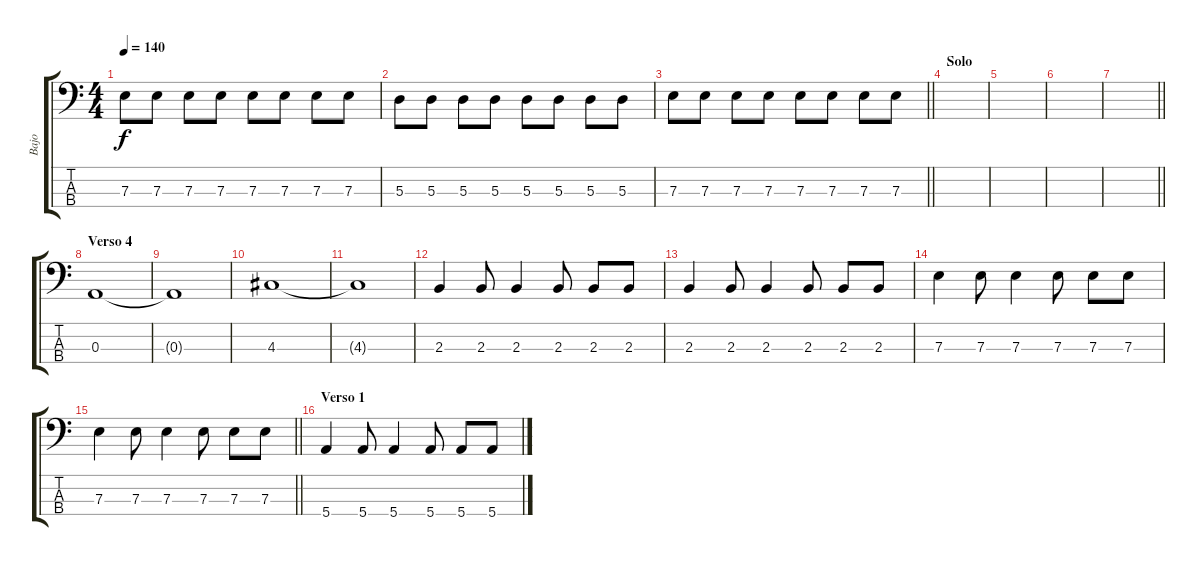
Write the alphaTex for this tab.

\track ("Bajo" "Bajo") {instrument electricbassfinger}
\staff {score tabs}
\tuning (G2 D2 A1 E1) {hide}
\ts (4 4)
\tempo 140
\clef f4
\ks c
7.3.8{dy f} 7.3.8 7.3.8 7.3.8 7.3.8 7.3.8 7.3.8 7.3.8 |
5.3.8 5.3.8 5.3.8 5.3.8 5.3.8 5.3.8 5.3.8 5.3.8 |
\barLineRight lightlight
7.3.8 7.3.8 7.3.8 7.3.8 7.3.8 7.3.8 7.3.8 7.3.8 |
\section ("" "Solo")
|
|
|
\barLineRight lightlight
|
\section ("" "Verso 4")
0.3.1 |
0.3{t}.1 |
4.3.1 |
4.3{t}.1 |
2.3.4 2.3.8 2.3.4 2.3.8 2.3.8 2.3.8 |
2.3.4 2.3.8 2.3.4 2.3.8 2.3.8 2.3.8 |
7.3.4 7.3.8 7.3.4 7.3.8 7.3.8 7.3.8 |
\barLineRight lightlight
7.3.4 7.3.8 7.3.4 7.3.8 7.3.8 7.3.8 |
\section ("" "Verso 1")
5.4.4 5.4.8 5.4.4 5.4.8 5.4.8 5.4.8
